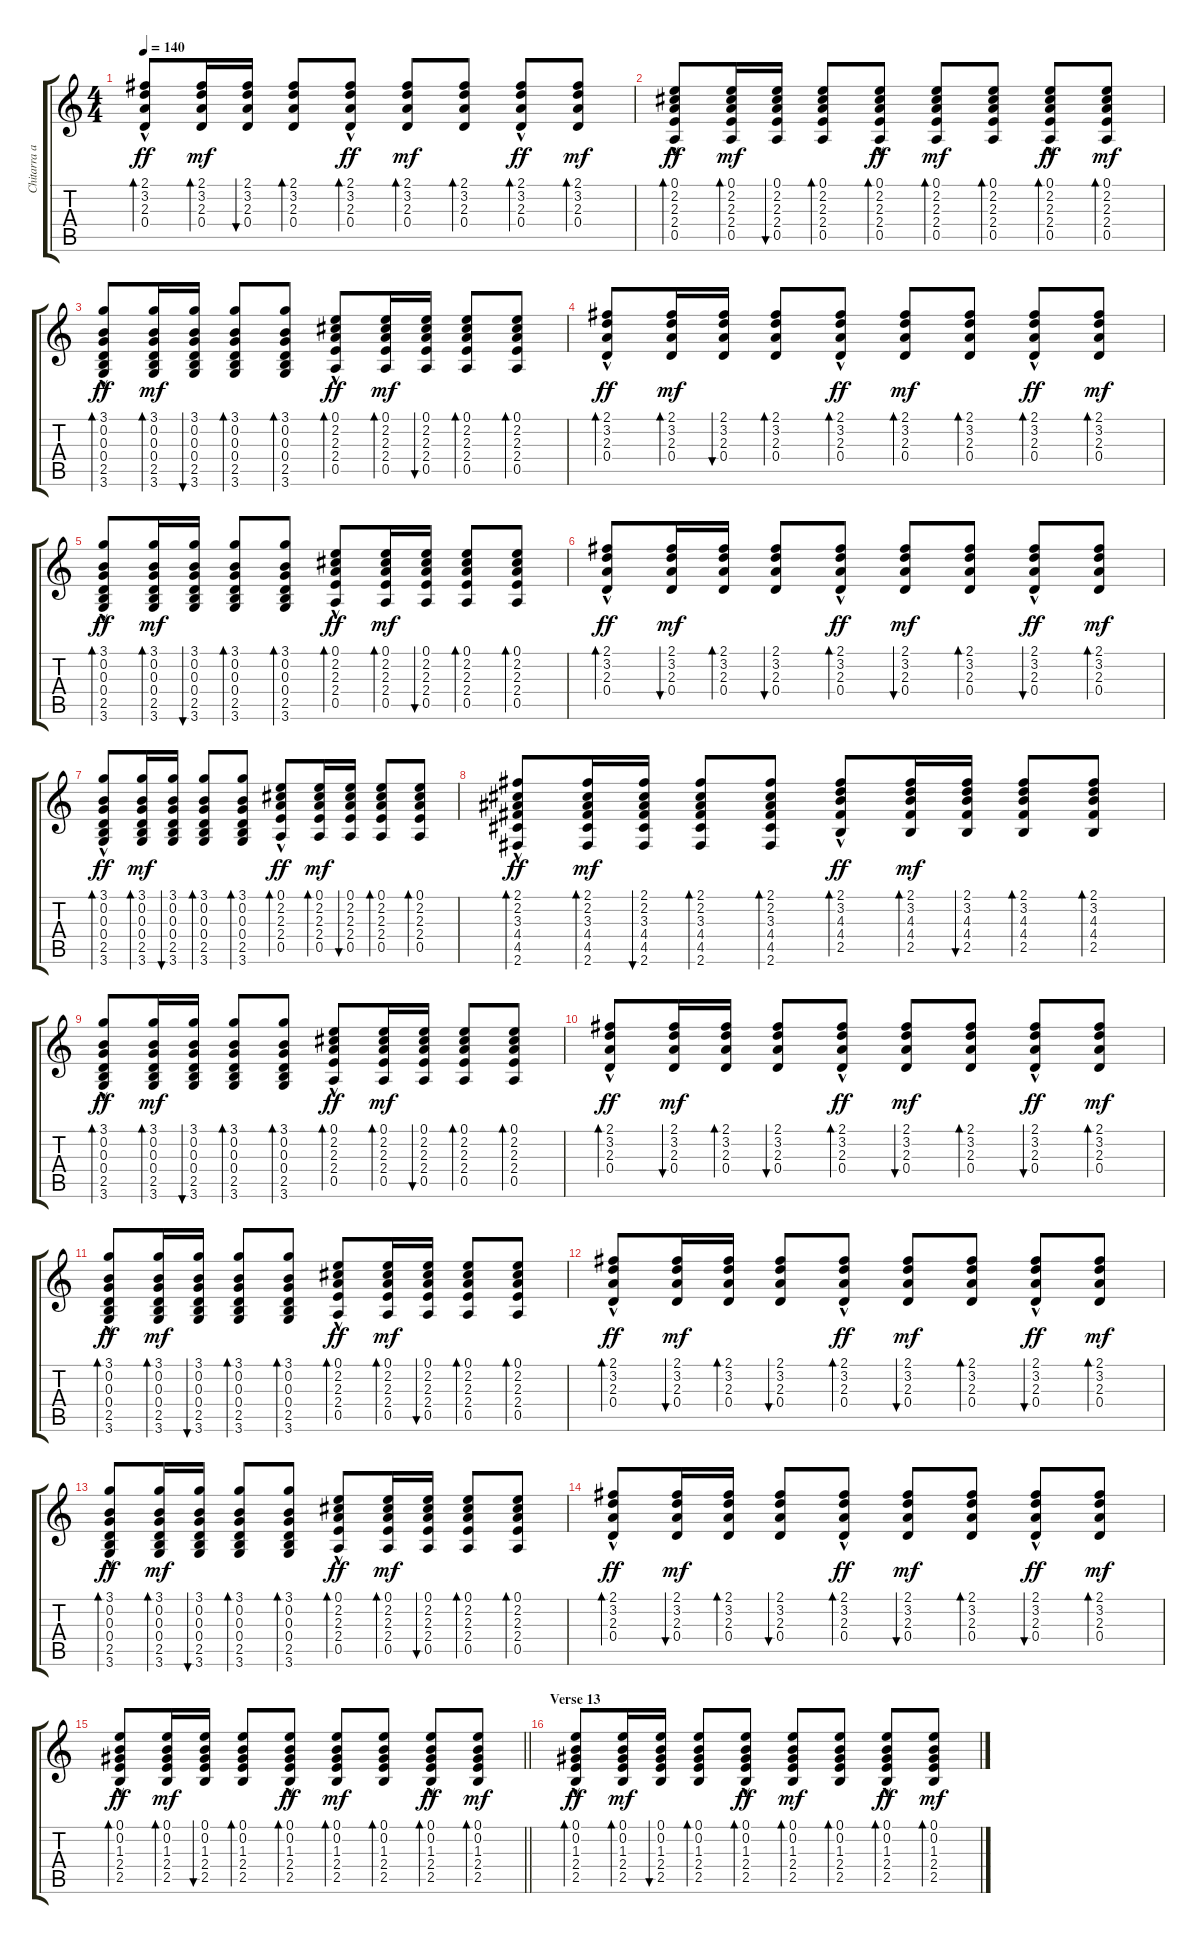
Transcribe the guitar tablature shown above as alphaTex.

\track ("Chitarra acustica 1" "Chitarra a") {instrument acousticguitarsteel}
\staff {score tabs}
\tuning (E4 B3 G3 D3 A2 E2) {hide}
\ts (4 4)
\tempo 140
\clef g2
\ks c
(2.1{hac} 3.2{hac} 2.3{hac} 0.4{hac}).8{bd 120 dy ff} (2.1 3.2 2.3 0.4).16{bd 60 dy mf} (2.1 3.2 2.3 0.4).16{bu 60} (2.1 3.2 2.3 0.4).8{bd 60} (2.1{hac} 3.2{hac} 2.3{hac} 0.4{hac}).8{bd 120 dy ff} (2.1 3.2 2.3 0.4).8{bd 60 dy mf} (2.1 3.2 2.3 0.4).8{bd 120} (2.1{hac} 3.2{hac} 2.3{hac} 0.4{hac}).8{bd 60 dy ff} (2.1 3.2 2.3 0.4).8{bd 120 dy mf} |
(0.1{hac} 2.2{hac} 2.3{hac} 2.4{hac} 0.5{hac}).8{bd 120 dy ff} (0.1 2.2 2.3 2.4 0.5).16{bd 60 dy mf} (0.1 2.2 2.3 2.4 0.5).16{bu 60} (0.1 2.2 2.3 2.4 0.5).8{bd 60} (0.1{hac} 2.2{hac} 2.3{hac} 2.4{hac} 0.5{hac}).8{bd 120 dy ff} (0.1 2.2 2.3 2.4 0.5).8{bd 60 dy mf} (0.1 2.2 2.3 2.4 0.5).8{bd 120} (0.1{hac} 2.2{hac} 2.3{hac} 2.4{hac} 0.5{hac}).8{bd 60 dy ff} (0.1 2.2 2.3 2.4 0.5).8{bd 120 dy mf} |
(3.1{hac} 0.2{hac} 0.3{hac} 0.4{hac} 2.5{hac} 3.6{hac}).8{bd 60 dy ff} (3.1 0.2 0.3 0.4 2.5 3.6).16{bd 60 dy mf} (3.1 0.2 0.3 0.4 2.5 3.6).16{bu 60} (3.1 0.2 0.3 0.4 2.5 3.6).8{bd 60} (3.1 0.2 0.3 0.4 2.5 3.6).8{bd 60} (0.1{hac} 2.2{hac} 2.3{hac} 2.4{hac} 0.5{hac}).8{bd 60 dy ff} (0.1 2.2 2.3 2.4 0.5).16{bd 60 dy mf} (0.1 2.2 2.3 2.4 0.5).16{bu 60} (0.1 2.2 2.3 2.4 0.5).8{bd 60} (0.1 2.2 2.3 2.4 0.5).8{bd 60} |
(2.1{hac} 3.2{hac} 2.3{hac} 0.4{hac}).8{bd 120 dy ff} (2.1 3.2 2.3 0.4).16{bd 60 dy mf} (2.1 3.2 2.3 0.4).16{bu 60} (2.1 3.2 2.3 0.4).8{bd 60} (2.1{hac} 3.2{hac} 2.3{hac} 0.4{hac}).8{bd 120 dy ff} (2.1 3.2 2.3 0.4).8{bd 60 dy mf} (2.1 3.2 2.3 0.4).8{bd 120} (2.1{hac} 3.2{hac} 2.3{hac} 0.4{hac}).8{bd 60 dy ff} (2.1 3.2 2.3 0.4).8{bd 120 dy mf} |
(3.1{hac} 0.2{hac} 0.3{hac} 0.4{hac} 2.5{hac} 3.6{hac}).8{bd 60 dy ff} (3.1 0.2 0.3 0.4 2.5 3.6).16{bd 60 dy mf} (3.1 0.2 0.3 0.4 2.5 3.6).16{bu 60} (3.1 0.2 0.3 0.4 2.5 3.6).8{bd 60} (3.1 0.2 0.3 0.4 2.5 3.6).8{bd 60} (0.1{hac} 2.2{hac} 2.3{hac} 2.4{hac} 0.5{hac}).8{bd 60 dy ff} (0.1 2.2 2.3 2.4 0.5).16{bd 60 dy mf} (0.1 2.2 2.3 2.4 0.5).16{bu 60} (0.1 2.2 2.3 2.4 0.5).8{bd 60} (0.1 2.2 2.3 2.4 0.5).8{bd 60} |
(2.1{hac} 3.2{hac} 2.3{hac} 0.4{hac}).8{bd 120 dy ff} (2.1 3.2 2.3 0.4).16{bu 120 dy mf} (2.1 3.2 2.3 0.4).16{bd 120} (2.1 3.2 2.3 0.4).8{bu 120} (2.1{hac} 3.2{hac} 2.3{hac} 0.4{hac}).8{bd 120 dy ff} (2.1 3.2 2.3 0.4).8{bu 120 dy mf} (2.1 3.2 2.3 0.4).8{bd 120} (2.1{hac} 3.2{hac} 2.3{hac} 0.4{hac}).8{bu 120 dy ff} (2.1 3.2 2.3 0.4).8{bd 120 dy mf} |
(3.1{hac} 0.2{hac} 0.3{hac} 0.4{hac} 2.5{hac} 3.6{hac}).8{bd 60 dy ff} (3.1 0.2 0.3 0.4 2.5 3.6).16{bd 60 dy mf} (3.1 0.2 0.3 0.4 2.5 3.6).16{bu 60} (3.1 0.2 0.3 0.4 2.5 3.6).8{bd 60} (3.1 0.2 0.3 0.4 2.5 3.6).8{bd 60} (0.1{hac} 2.2{hac} 2.3{hac} 2.4{hac} 0.5{hac}).8{bd 60 dy ff} (0.1 2.2 2.3 2.4 0.5).16{bd 60 dy mf} (0.1 2.2 2.3 2.4 0.5).16{bu 60} (0.1 2.2 2.3 2.4 0.5).8{bd 60} (0.1 2.2 2.3 2.4 0.5).8{bd 60} |
(2.1{hac} 2.2{hac} 3.3{hac} 4.4{hac} 4.5{hac} 2.6{hac}).8{bd 60 dy ff} (2.1 2.2 3.3 4.4 4.5 2.6).16{bd 60 dy mf} (2.1 2.2 3.3 4.4 4.5 2.6).16{bu 60} (2.1 2.2 3.3 4.4 4.5 2.6).8{bd 60} (2.1 2.2 3.3 4.4 4.5 2.6).8{bd 60} (2.1{hac} 3.2{hac} 4.3{hac} 4.4{hac} 2.5{hac}).8{bd 60 dy ff} (2.1 3.2 4.3 4.4 2.5).16{bd 60 dy mf} (2.1 3.2 4.3 4.4 2.5).16{bu 60} (2.1 3.2 4.3 4.4 2.5).8{bd 60} (2.1 3.2 4.3 4.4 2.5).8{bd 60} |
(3.1{hac} 0.2{hac} 0.3{hac} 0.4{hac} 2.5{hac} 3.6{hac}).8{bd 60 dy ff} (3.1 0.2 0.3 0.4 2.5 3.6).16{bd 60 dy mf} (3.1 0.2 0.3 0.4 2.5 3.6).16{bu 60} (3.1 0.2 0.3 0.4 2.5 3.6).8{bd 60} (3.1 0.2 0.3 0.4 2.5 3.6).8{bd 60} (0.1{hac} 2.2{hac} 2.3{hac} 2.4{hac} 0.5{hac}).8{bd 60 dy ff} (0.1 2.2 2.3 2.4 0.5).16{bd 60 dy mf} (0.1 2.2 2.3 2.4 0.5).16{bu 60} (0.1 2.2 2.3 2.4 0.5).8{bd 60} (0.1 2.2 2.3 2.4 0.5).8{bd 60} |
(2.1{hac} 3.2{hac} 2.3{hac} 0.4{hac}).8{bd 120 dy ff} (2.1 3.2 2.3 0.4).16{bu 120 dy mf} (2.1 3.2 2.3 0.4).16{bd 120} (2.1 3.2 2.3 0.4).8{bu 120} (2.1{hac} 3.2{hac} 2.3{hac} 0.4{hac}).8{bd 120 dy ff} (2.1 3.2 2.3 0.4).8{bu 120 dy mf} (2.1 3.2 2.3 0.4).8{bd 120} (2.1{hac} 3.2{hac} 2.3{hac} 0.4{hac}).8{bu 120 dy ff} (2.1 3.2 2.3 0.4).8{bd 120 dy mf} |
(3.1{hac} 0.2{hac} 0.3{hac} 0.4{hac} 2.5{hac} 3.6{hac}).8{bd 60 dy ff} (3.1 0.2 0.3 0.4 2.5 3.6).16{bd 60 dy mf} (3.1 0.2 0.3 0.4 2.5 3.6).16{bu 60} (3.1 0.2 0.3 0.4 2.5 3.6).8{bd 60} (3.1 0.2 0.3 0.4 2.5 3.6).8{bd 60} (0.1{hac} 2.2{hac} 2.3{hac} 2.4{hac} 0.5{hac}).8{bd 60 dy ff} (0.1 2.2 2.3 2.4 0.5).16{bd 60 dy mf} (0.1 2.2 2.3 2.4 0.5).16{bu 60} (0.1 2.2 2.3 2.4 0.5).8{bd 60} (0.1 2.2 2.3 2.4 0.5).8{bd 60} |
(2.1{hac} 3.2{hac} 2.3{hac} 0.4{hac}).8{bd 120 dy ff} (2.1 3.2 2.3 0.4).16{bu 120 dy mf} (2.1 3.2 2.3 0.4).16{bd 120} (2.1 3.2 2.3 0.4).8{bu 120} (2.1{hac} 3.2{hac} 2.3{hac} 0.4{hac}).8{bd 120 dy ff} (2.1 3.2 2.3 0.4).8{bu 120 dy mf} (2.1 3.2 2.3 0.4).8{bd 120} (2.1{hac} 3.2{hac} 2.3{hac} 0.4{hac}).8{bu 120 dy ff} (2.1 3.2 2.3 0.4).8{bd 120 dy mf} |
(3.1{hac} 0.2{hac} 0.3{hac} 0.4{hac} 2.5{hac} 3.6{hac}).8{bd 60 dy ff} (3.1 0.2 0.3 0.4 2.5 3.6).16{bd 60 dy mf} (3.1 0.2 0.3 0.4 2.5 3.6).16{bu 60} (3.1 0.2 0.3 0.4 2.5 3.6).8{bd 60} (3.1 0.2 0.3 0.4 2.5 3.6).8{bd 60} (0.1{hac} 2.2{hac} 2.3{hac} 2.4{hac} 0.5{hac}).8{bd 60 dy ff} (0.1 2.2 2.3 2.4 0.5).16{bd 60 dy mf} (0.1 2.2 2.3 2.4 0.5).16{bu 60} (0.1 2.2 2.3 2.4 0.5).8{bd 60} (0.1 2.2 2.3 2.4 0.5).8{bd 60} |
(2.1{hac} 3.2{hac} 2.3{hac} 0.4{hac}).8{bd 120 dy ff} (2.1 3.2 2.3 0.4).16{bu 120 dy mf} (2.1 3.2 2.3 0.4).16{bd 120} (2.1 3.2 2.3 0.4).8{bu 120} (2.1{hac} 3.2{hac} 2.3{hac} 0.4{hac}).8{bd 120 dy ff} (2.1 3.2 2.3 0.4).8{bu 120 dy mf} (2.1 3.2 2.3 0.4).8{bd 120} (2.1{hac} 3.2{hac} 2.3{hac} 0.4{hac}).8{bu 120 dy ff} (2.1 3.2 2.3 0.4).8{bd 120 dy mf} |
\barLineRight lightlight
(0.1{hac} 0.2{hac} 1.3{hac} 2.4{hac} 2.5).8{bd 60 dy ff} (0.1 0.2 1.3 2.4 2.5).16{bd 60 dy mf} (0.1 0.2 1.3 2.4 2.5).16{bu 60} (0.1 0.2 1.3 2.4 2.5).8{bd 60} (0.1{hac} 0.2{hac} 1.3{hac} 2.4{hac} 2.5).8{bd 120 dy ff} (0.1 0.2 1.3 2.4 2.5).8{bd 60 dy mf} (0.1 0.2 1.3 2.4 2.5).8{bd 120} (0.1{hac} 0.2{hac} 1.3{hac} 2.4{hac} 2.5).8{bd 60 dy ff} (0.1 0.2 1.3 2.4 2.5).8{bd 120 dy mf} |
\section ("" "Verse 13")
(0.1{hac} 0.2{hac} 1.3{hac} 2.4{hac} 2.5).8{bd 60 dy ff} (0.1 0.2 1.3 2.4 2.5).16{bd 60 dy mf} (0.1 0.2 1.3 2.4 2.5).16{bu 60} (0.1 0.2 1.3 2.4 2.5).8{bd 60} (0.1{hac} 0.2{hac} 1.3{hac} 2.4{hac} 2.5).8{bd 120 dy ff} (0.1 0.2 1.3 2.4 2.5).8{bd 60 dy mf} (0.1 0.2 1.3 2.4 2.5).8{bd 120} (0.1{hac} 0.2{hac} 1.3{hac} 2.4{hac} 2.5).8{bd 60 dy ff} (0.1 0.2 1.3 2.4 2.5).8{bd 120 dy mf}
